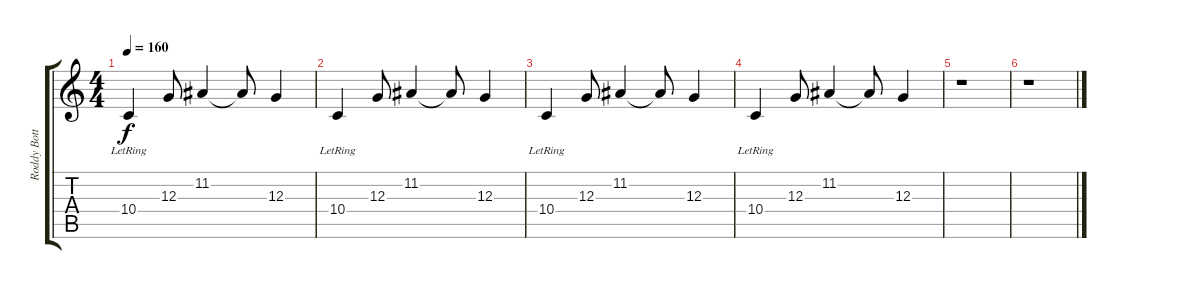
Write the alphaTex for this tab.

\track ("Roddy Bottum - Keyboard" "Roddy Bott") {instrument tremolostrings}
\staff {score tabs}
\tuning (E4 B3 G3 D3 A2 E2) {hide}
\ts (4 4)
\tempo 160
\clef g2
\ks c
10.4{lr}.4{dy f} 12.3.8 11.2.4 11.2{t}.8 12.3.4 |
10.4{lr}.4 12.3.8 11.2.4 11.2{t}.8 12.3.4 |
10.4{lr}.4 12.3.8 11.2.4 11.2{t}.8 12.3.4 |
10.4{lr}.4 12.3.8 11.2.4 11.2{t}.8 12.3.4 |
r.1 |
r.1
